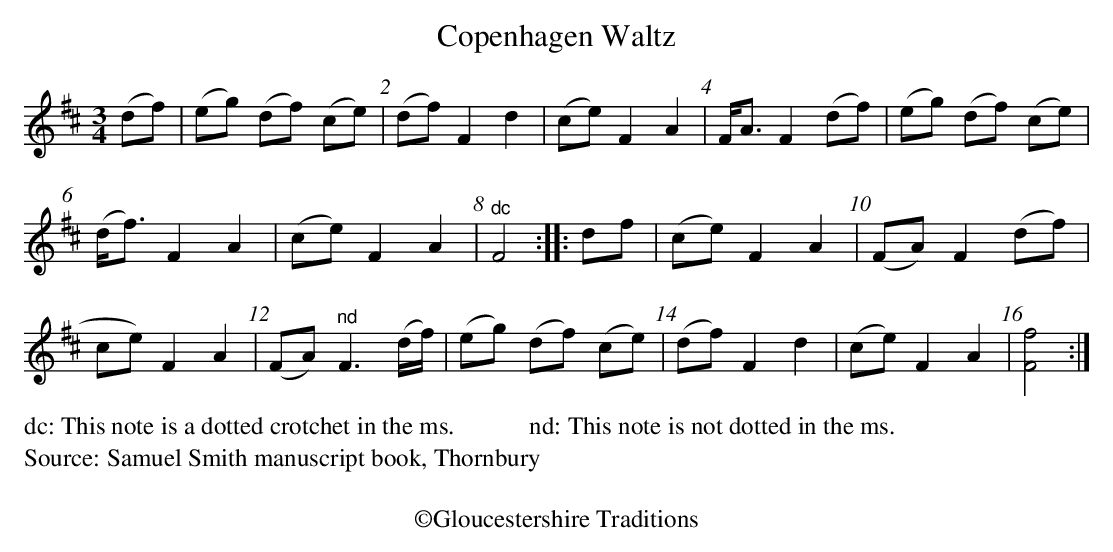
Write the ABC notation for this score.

X:1
T:Copenhagen Waltz
L:1/8
M:3/4
K:D
(df)|(eg) (df) (ce) | (df)F2d2 | (ce) F2A2 | F<AF2 (df) | \
(eg) (df) (ce) |
(d<f)F2A2 |(ce)F2A2 | "^dc"F4:|\
|:df|(ce)F2A2 | (FA)F2 (df) | (
ce)F2A2 | (FA)"^nd"F3(d/f/)|(eg) (df) (ce) | (df)F2d2 | (ce) F2A2 |[F4f4]:|
